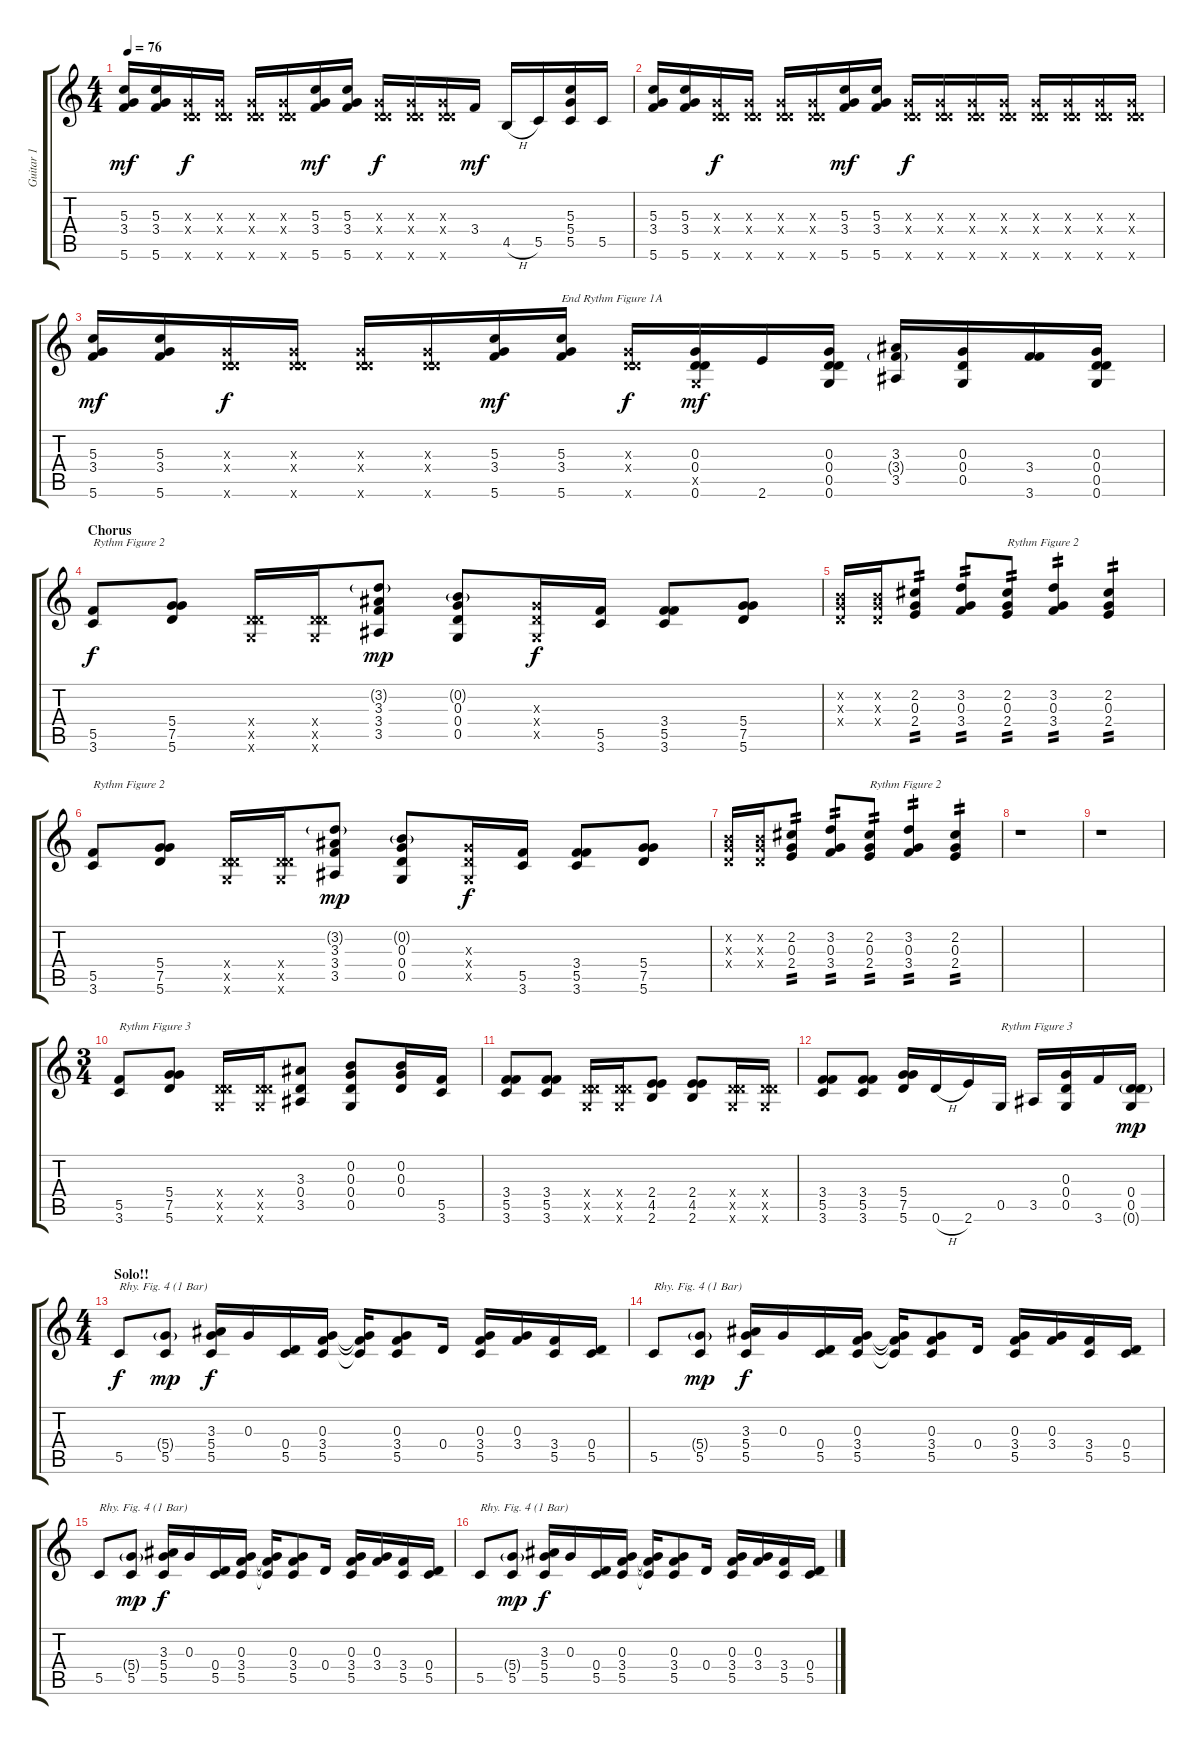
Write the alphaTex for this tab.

\track ("Guitar 1" "Guitar 1") {instrument distortionguitar}
\staff {score tabs}
\tuning (D4 B3 G3 D3 G2 D3) {hide}
\ts (4 4)
\tempo 76
\clef g2
\ks c
(5.3 3.4 5.6).16{dy mf} (5.3 3.4 5.6).16 (0.3{x} 0.4{x} 0.6{x}).16{dy f} (0.3{x} 0.4{x} 0.6{x}).16 (0.3{x} 0.4{x} 0.6{x}).16 (0.3{x} 0.4{x} 0.6{x}).16 (5.3 3.4 5.6).16{dy mf} (5.3 3.4 5.6).16 (0.3{x} 0.4{x} 0.6{x}).16{dy f} (0.3{x} 0.4{x} 0.6{x}).16 (0.3{x} 0.4{x} 0.6{x}).16 3.4.16{dy mf} 4.5{h}.16 5.5.16 (5.3 5.4 5.5).16 5.5.16 |
(5.3 3.4 5.6).16 (5.3 3.4 5.6).16 (0.3{x} 0.4{x} 0.6{x}).16{dy f} (0.3{x} 0.4{x} 0.6{x}).16 (0.3{x} 0.4{x} 0.6{x}).16 (0.3{x} 0.4{x} 0.6{x}).16 (5.3 3.4 5.6).16{dy mf} (5.3 3.4 5.6).16 (0.3{x} 0.4{x} 0.6{x}).16{dy f} (0.3{x} 0.4{x} 0.6{x}).16 (0.3{x} 0.4{x} 0.6{x}).16 (0.3{x} 0.4{x} 0.6{x}).16 (0.3{x} 0.4{x} 0.6{x}).16 (0.3{x} 0.4{x} 0.6{x}).16 (0.3{x} 0.4{x} 0.6{x}).16 (0.3{x} 0.4{x} 0.6{x}).16 |
(5.3 3.4 5.6).16{dy mf} (5.3 3.4 5.6).16 (0.3{x} 0.4{x} 0.6{x}).16{dy f} (0.3{x} 0.4{x} 0.6{x}).16 (0.3{x} 0.4{x} 0.6{x}).16 (0.3{x} 0.4{x} 0.6{x}).16 (5.3 3.4 5.6).16{dy mf} (5.3 3.4 5.6).16{txt "End Rythm Figure 1A"} (0.3{x} 0.4{x} 0.6{x}).16{dy f} (0.3 0.4 0.5{x} 0.6).16{dy mf} 2.6.16 (0.3 0.4 0.5 0.6).16 (3.3 3.4{g} 3.5).16 (0.3 0.4 0.5).16 (3.4 3.6).16 (0.3 0.4 0.5 0.6).16 |
\section ("" "Chorus")
(5.5 3.6).8{txt "Rythm Figure 2" dy f} (5.4 7.5 5.6).8 (0.4{x} 0.5{x} 0.6{x}).16 (0.4{x} 0.5{x} 0.6{x}).16 (3.2{g} 3.3 3.4 3.5).8{dy mp} (0.2{g} 0.3 0.4 0.5).8 (0.3{x} 0.4{x} 0.5{x}).16{dy f} (5.5 3.6).16 (3.4 5.5 3.6).8 (5.4 7.5 5.6).8 |
(0.2{x} 0.3{x} 0.4{x}).16 (0.2{x} 0.3{x} 0.4{x}).16 (2.2 0.3 2.4).8{tp 2} (3.2 0.3 3.4).8{tp 2} (2.2 0.3 2.4).8{txt "Rythm Figure 2" tp 2} (3.2 0.3 3.4).4{tp 2} (2.2 0.3 2.4).4{tp 2} |
(5.5 3.6).8{txt "Rythm Figure 2"} (5.4 7.5 5.6).8 (0.4{x} 0.5{x} 0.6{x}).16 (0.4{x} 0.5{x} 0.6{x}).16 (3.2{g} 3.3 3.4 3.5).8{dy mp} (0.2{g} 0.3 0.4 0.5).8 (0.3{x} 0.4{x} 0.5{x}).16{dy f} (5.5 3.6).16 (3.4 5.5 3.6).8 (5.4 7.5 5.6).8 |
(0.2{x} 0.3{x} 0.4{x}).16 (0.2{x} 0.3{x} 0.4{x}).16 (2.2 0.3 2.4).8{tp 2} (3.2 0.3 3.4).8{tp 2} (2.2 0.3 2.4).8{txt "Rythm Figure 2" tp 2} (3.2 0.3 3.4).4{tp 2} (2.2 0.3 2.4).4{tp 2} |
r.1 |
r.1 |
\ts (3 4)
(5.5 3.6).8{txt "Rythm Figure 3"} (5.4 7.5 5.6).8 (0.4{x} 0.5{x} 0.6{x}).16 (0.4{x} 0.5{x} 0.6{x}).16 (3.3 0.4 3.5).8 (0.2 0.3 0.4 0.5).8 (0.2 0.3 0.4).16 (5.5 3.6).16 |
(3.4 5.5 3.6).8 (3.4 5.5 3.6).8 (0.4{x} 0.5{x} 0.6{x}).16 (0.4{x} 0.5{x} 0.6{x}).16 (2.4 4.5 2.6).8 (2.4 4.5 2.6).8 (0.4{x} 0.5{x} 0.6{x}).16 (0.4{x} 0.5{x} 0.6{x}).16 |
(3.4 5.5 3.6).8 (3.4 5.5 3.6).8 (5.4 7.5 5.6).16 0.6{h}.16 2.6.16 0.5.16{txt "Rythm Figure 3"} 3.5.16 (0.3 0.4 0.5).16 3.6.16 (0.4 0.5 0.6{g}).16{dy mp} |
\ts (4 4)
\section ("" "Solo!!")
5.5.8{txt "Rhy. Fig. 4 (1 Bar)" dy f} (5.4{g} 5.5).8{dy mp} (3.3 5.4 5.5).16{dy f} 0.3.16 (0.4 5.5).16 (0.3 3.4 5.5).16 (0.3{t} 3.4{t} 5.5{t}).16 (0.3 3.4 5.5).8 0.4.16 (0.3 3.4 5.5).16 (0.3 3.4).16 (3.4 5.5).16 (0.4 5.5).16 |
5.5.8{txt "Rhy. Fig. 4 (1 Bar)"} (5.4{g} 5.5).8{dy mp} (3.3 5.4 5.5).16{dy f} 0.3.16 (0.4 5.5).16 (0.3 3.4 5.5).16 (0.3{t} 3.4{t} 5.5{t}).16 (0.3 3.4 5.5).8 0.4.16 (0.3 3.4 5.5).16 (0.3 3.4).16 (3.4 5.5).16 (0.4 5.5).16 |
5.5.8{txt "Rhy. Fig. 4 (1 Bar)"} (5.4{g} 5.5).8{dy mp} (3.3 5.4 5.5).16{dy f} 0.3.16 (0.4 5.5).16 (0.3 3.4 5.5).16 (0.3{t} 3.4{t} 5.5{t}).16 (0.3 3.4 5.5).8 0.4.16 (0.3 3.4 5.5).16 (0.3 3.4).16 (3.4 5.5).16 (0.4 5.5).16 |
5.5.8{txt "Rhy. Fig. 4 (1 Bar)"} (5.4{g} 5.5).8{dy mp} (3.3 5.4 5.5).16{dy f} 0.3.16 (0.4 5.5).16 (0.3 3.4 5.5).16 (0.3{t} 3.4{t} 5.5{t}).16 (0.3 3.4 5.5).8 0.4.16 (0.3 3.4 5.5).16 (0.3 3.4).16 (3.4 5.5).16 (0.4 5.5).16
